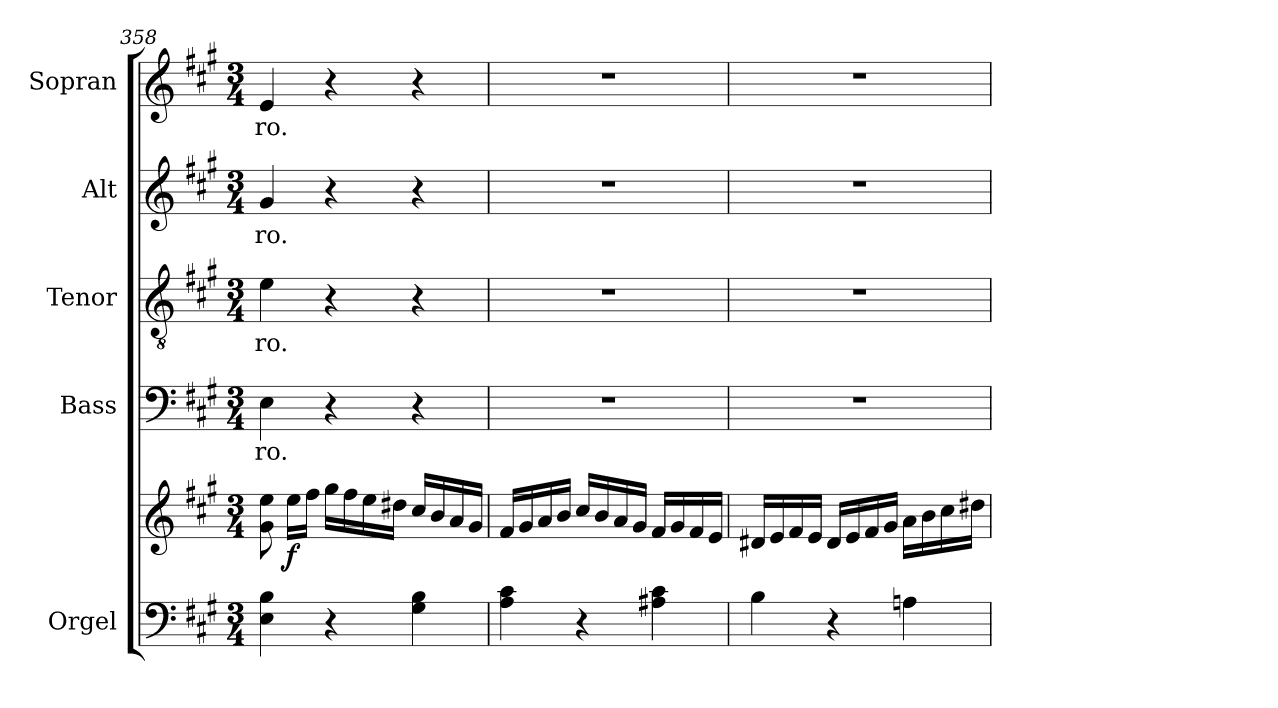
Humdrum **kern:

**kern	**kern	**dynam	**kern	**text	**kern	**text	**kern	**text	**kern	**text
*part5	*part5	*part5	*part4	*part4	*part3	*part3	*part2	*part2	*part1	*part1
*staff6	*staff5	*staff5/6	*staff4	*staff4	*staff3	*staff3	*staff2	*staff2	*staff1	*staff1
*I"Orgel	*	*	*I"Bass	*	*I"Tenor	*	*I"Alt	*	*I"Sopran	*
*I'Org.	*	*	*I'B.	*	*I'T.	*	*I'A.	*	*I'S.	*
*clefF4	*clefG2	*	*clefF4	*	*clefGv2	*	*clefG2	*	*clefG2	*
*k[f#c#g#]	*k[f#c#g#]	*	*k[f#c#g#]	*	*k[f#c#g#]	*	*k[f#c#g#]	*	*k[f#c#g#]	*
*A:	*A:	*	*A:	*	*A:	*	*A:	*	*A:	*
*M3/4	*M3/4	*	*M3/4	*	*M3/4	*	*M3/4	*	*M3/4	*
=358	=358	=358	=358	=358	=358	=358	=358	=358	=358	=358
!	!	!	!	!LO:LY:b	!	!LO:LY:b	!	!LO:LY:b	!	!LO:LY:b
4E\ 4B\	8g#\ 8ee\	.	4E\	-ro.-	4e\	-ro.	4g#/	-ro.	4e/	-ro.
!	!	!LO:DY:b	!	!	!	!	!	!	!	!
.	16ee\LL	f	.	.	.	.	.	.	.	.
.	16ff#\JJ	.	.	.	.	.	.	.	.	.
4r	16gg#\LL	.	4r	.	4r	.	4r	.	4r	.
.	16ff#\	.	.	.	.	.	.	.	.	.
.	16ee\	.	.	.	.	.	.	.	.	.
.	16dd#X\JJ	.	.	.	.	.	.	.	.	.
4G#\ 4B\	16cc#/LL	.	4r	.	4r	.	4r	.	4r	.
.	16b/	.	.	.	.	.	.	.	.	.
.	16a/	.	.	.	.	.	.	.	.	.
.	16g#/JJ	.	.	.	.	.	.	.	.	.
!!LO:PB:g=z
=359	=359	=359	=359	=359	=359	=359	=359	=359	=359	=359
4A\ 4c#\	16f#/LL	.	2.r	.	2.r	.	2.r	.	2.r	.
.	16g#/	.	.	.	.	.	.	.	.	.
.	16a/	.	.	.	.	.	.	.	.	.
.	16b/JJ	.	.	.	.	.	.	.	.	.
4r	16cc#/LL	.	.	.	.	.	.	.	.	.
.	16b/	.	.	.	.	.	.	.	.	.
.	16a/	.	.	.	.	.	.	.	.	.
.	16g#/JJ	.	.	.	.	.	.	.	.	.
4A#X\ 4c#\	16f#/LL	.	.	.	.	.	.	.	.	.
.	16g#/	.	.	.	.	.	.	.	.	.
.	16f#/	.	.	.	.	.	.	.	.	.
.	16e/JJ	.	.	.	.	.	.	.	.	.
=360	=360	=360	=360	=360	=360	=360	=360	=360	=360	=360
4B\	16d#X/LL	.	2.r	.	2.r	.	2.r	.	2.r	.
.	16e/	.	.	.	.	.	.	.	.	.
.	16f#/	.	.	.	.	.	.	.	.	.
.	16e/JJ	.	.	.	.	.	.	.	.	.
4r	16d#/LL	.	.	.	.	.	.	.	.	.
.	16e/	.	.	.	.	.	.	.	.	.
.	16f#/	.	.	.	.	.	.	.	.	.
.	16g#/JJ	.	.	.	.	.	.	.	.	.
4An\	16a\LL	.	.	.	.	.	.	.	.	.
.	16b\	.	.	.	.	.	.	.	.	.
.	16cc#\	.	.	.	.	.	.	.	.	.
.	16dd#X\JJ	.	.	.	.	.	.	.	.	.
=	=	=	=	=	=	=	=	=	=	=
*-	*-	*-	*-	*-	*-	*-	*-	*-	*-	*-
